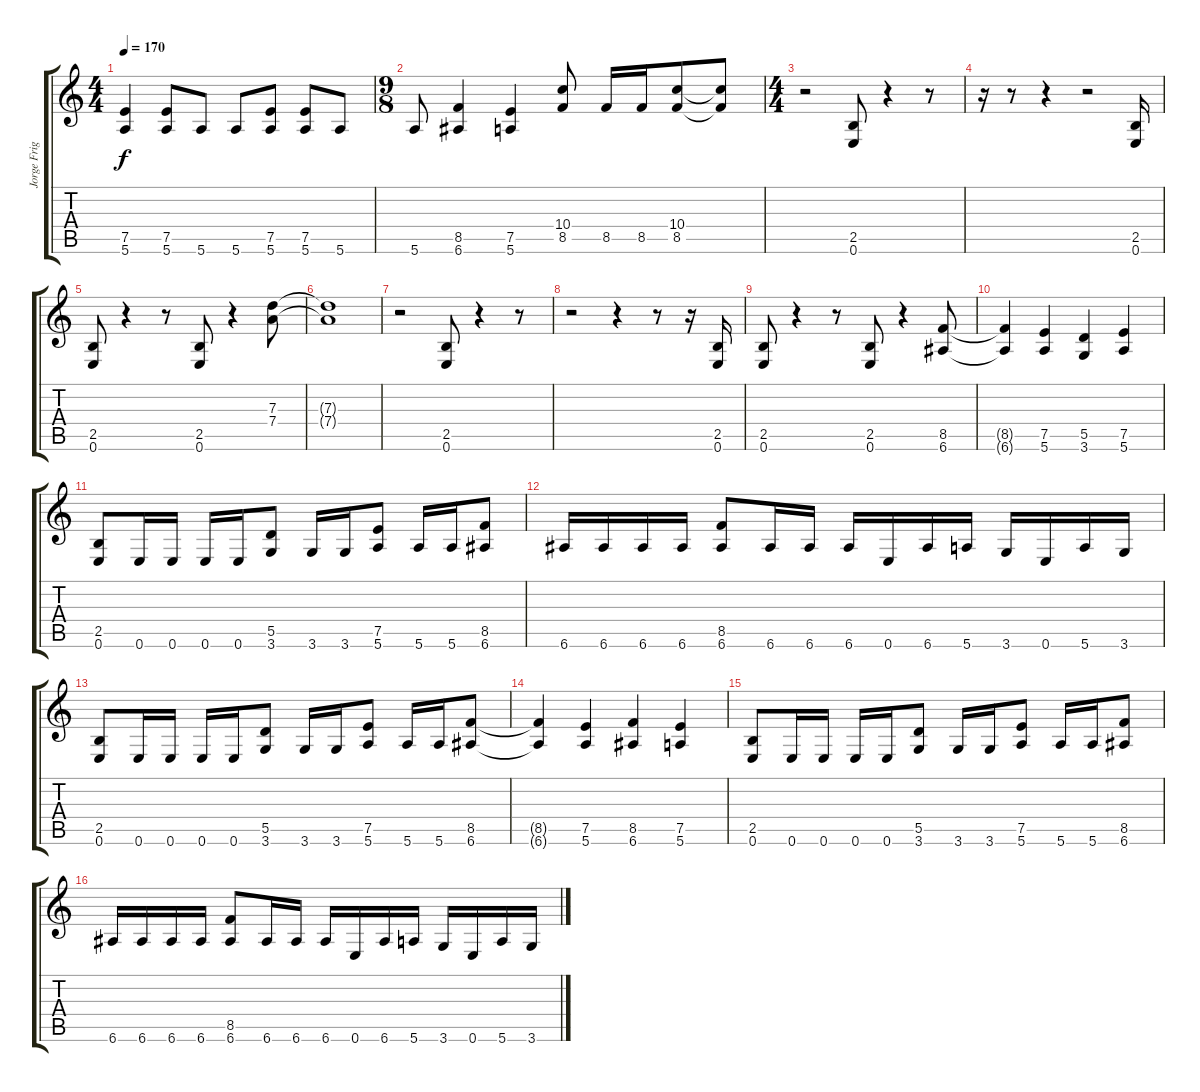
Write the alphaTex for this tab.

\track ("Jorge Frigerio Base B" "Jorge Frig") {instrument overdrivenguitar}
\staff {score tabs}
\tuning (E4 B3 G3 D3 A2 E2) {hide}
\ts (4 4)
\tempo 170
\clef g2
\ks c
(7.5 5.6).4{dy f} (7.5 5.6).8 5.6.8 5.6.8 (7.5 5.6).8 (7.5 5.6).8 5.6.8 |
\ts (9 8)
5.6.8 (8.5 6.6).4 (7.5 5.6).4 (10.4 8.5).8 8.5.16 8.5.16 (10.4 8.5).8 (10.4{t} 8.5{t}).8 |
\ts (4 4)
r.2 (2.5 0.6).8 r.4 r.8 |
r.16 r.8 r.4 r.2 (2.5 0.6).16 |
(2.5 0.6).8 r.4 r.8 (2.5 0.6).8 r.4 (7.3 7.4).8 |
(7.3{t} 7.4{t}).1 |
r.2 (2.5 0.6).8 r.4 r.8 |
r.2 r.4 r.8 r.16 (2.5 0.6).16 |
(2.5 0.6).8 r.4 r.8 (2.5 0.6).8 r.4 (8.5 6.6).8 |
(8.5{t} 6.6{t}).4 (7.5 5.6).4 (5.5 3.6).4 (7.5 5.6).4 |
(2.5 0.6).8 0.6.16 0.6.16 0.6.16 0.6.16 (5.5 3.6).8 3.6.16 3.6.16 (7.5 5.6).8 5.6.16 5.6.16 (8.5 6.6).8 |
6.6.16 6.6.16 6.6.16 6.6.16 (8.5 6.6).8 6.6.16 6.6.16 6.6.16 0.6.16 6.6.16 5.6.16 3.6.16 0.6.16 5.6.16 3.6.16 |
(2.5 0.6).8 0.6.16 0.6.16 0.6.16 0.6.16 (5.5 3.6).8 3.6.16 3.6.16 (7.5 5.6).8 5.6.16 5.6.16 (8.5 6.6).8 |
(8.5{t} 6.6{t}).4 (7.5 5.6).4 (8.5 6.6).4 (7.5 5.6).4 |
(2.5 0.6).8 0.6.16 0.6.16 0.6.16 0.6.16 (5.5 3.6).8 3.6.16 3.6.16 (7.5 5.6).8 5.6.16 5.6.16 (8.5 6.6).8 |
6.6.16 6.6.16 6.6.16 6.6.16 (8.5 6.6).8 6.6.16 6.6.16 6.6.16 0.6.16 6.6.16 5.6.16 3.6.16 0.6.16 5.6.16 3.6.16
